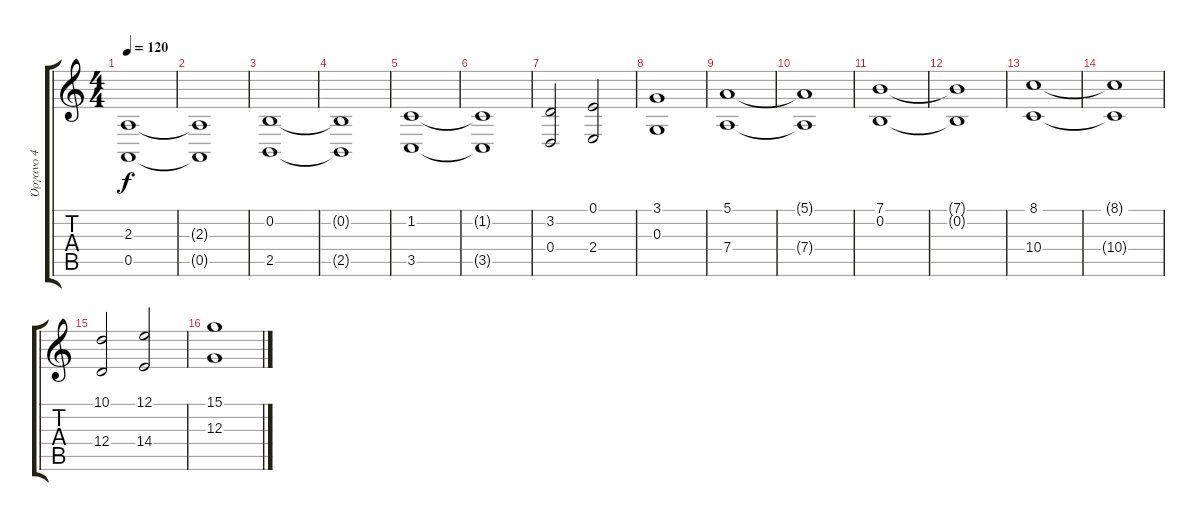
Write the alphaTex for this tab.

\track ("Όργανο 4" "Όργανο 4") {instrument stringensemble1}
\staff {score tabs}
\tuning (E4 B3 G3 D3 A2 E2) {hide}
\ts (4 4)
\tempo 120
\clef g2
\ks c
(2.3 0.5).1{dy f volume 10} |
(2.3{t} 0.5{t}).1 |
(0.2 2.5).1 |
(0.2{t} 2.5{t}).1 |
(1.2 3.5).1 |
(1.2{t} 3.5{t}).1 |
(3.2 0.4).2 (0.1 2.4).2 |
(3.1 0.3).1 |
(5.1 7.4).1 |
(5.1{t} 7.4{t}).1 |
(7.1 0.2).1 |
(7.1{t} 0.2{t}).1 |
(8.1 10.4).1 |
(8.1{t} 10.4{t}).1 |
(10.1 12.4).2 (12.1 14.4).2 |
(15.1 12.3).1{volume 8}
